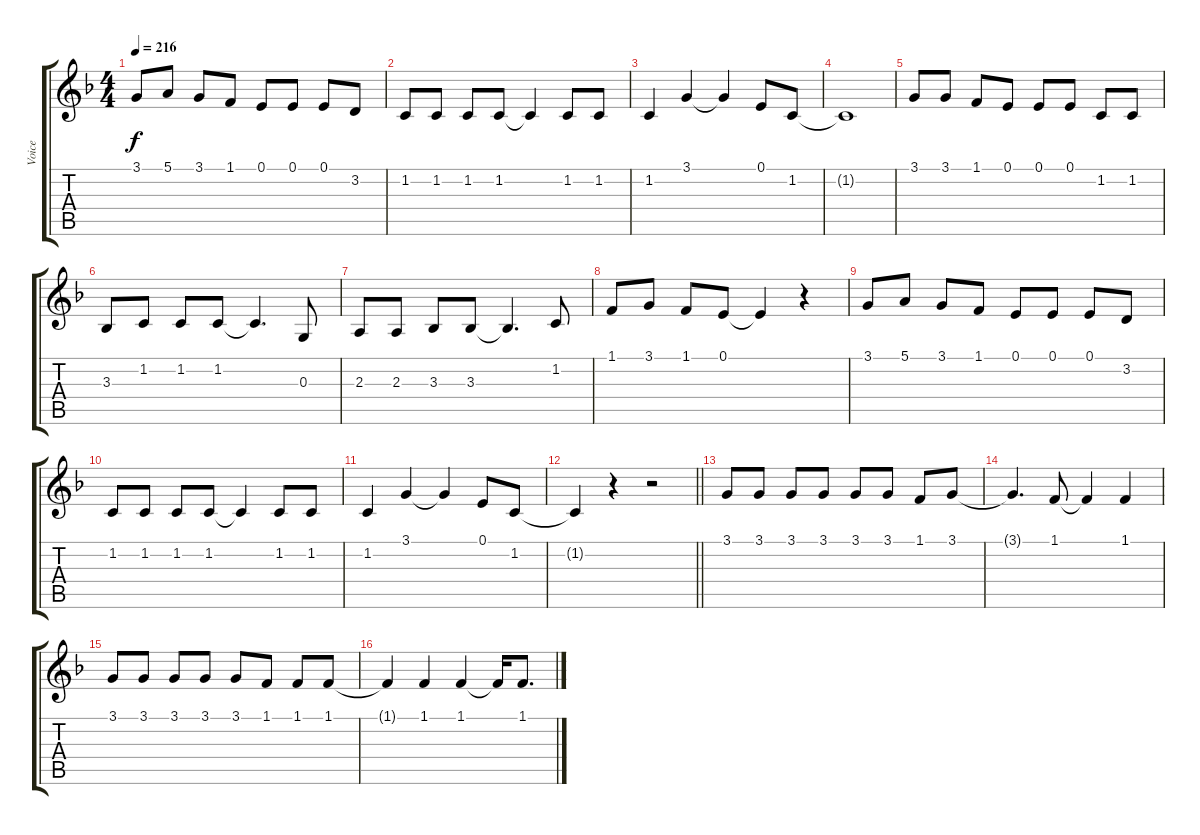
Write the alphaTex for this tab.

\track ("Voice" "Voice") {instrument cello}
\staff {score tabs}
\tuning (E4 B3 G3 D3 A2 E2) {hide}
\ts (4 4)
\tempo 216
\clef g2
\ks f
3.1.8{dy f} 5.1.8 3.1.8 1.1.8 0.1.8 0.1.8 0.1.8 3.2.8 |
1.2.8 1.2.8 1.2.8 1.2.8 1.2{t}.4 1.2.8 1.2.8 |
1.2.4 3.1.4 3.1{t}.4 0.1.8 1.2.8 |
1.2{t}.1 |
3.1.8 3.1.8 1.1.8 0.1.8 0.1.8 0.1.8 1.2.8 1.2.8 |
3.3.8 1.2.8 1.2.8 1.2.8 1.2{t}.4{d} 0.3.8 |
2.3.8 2.3.8 3.3.8 3.3.8 3.3{t}.4{d} 1.2.8 |
1.1.8 3.1.8 1.1.8 0.1.8 0.1{t}.4 r.4 |
3.1.8 5.1.8 3.1.8 1.1.8 0.1.8 0.1.8 0.1.8 3.2.8 |
1.2.8 1.2.8 1.2.8 1.2.8 1.2{t}.4 1.2.8 1.2.8 |
1.2.4 3.1.4 3.1{t}.4 0.1.8 1.2.8 |
\barLineRight lightlight
1.2{t}.4 r.4 r.2 |
3.1.8 3.1.8 3.1.8 3.1.8 3.1.8 3.1.8 1.1.8 3.1.8 |
3.1{t}.4{d} 1.1.8 1.1{t}.4 1.1.4 |
3.1.8 3.1.8 3.1.8 3.1.8 3.1.8 1.1.8 1.1.8 1.1.8 |
1.1{t}.4 1.1.4 1.1.4 1.1{t}.16 1.1.8{d}
